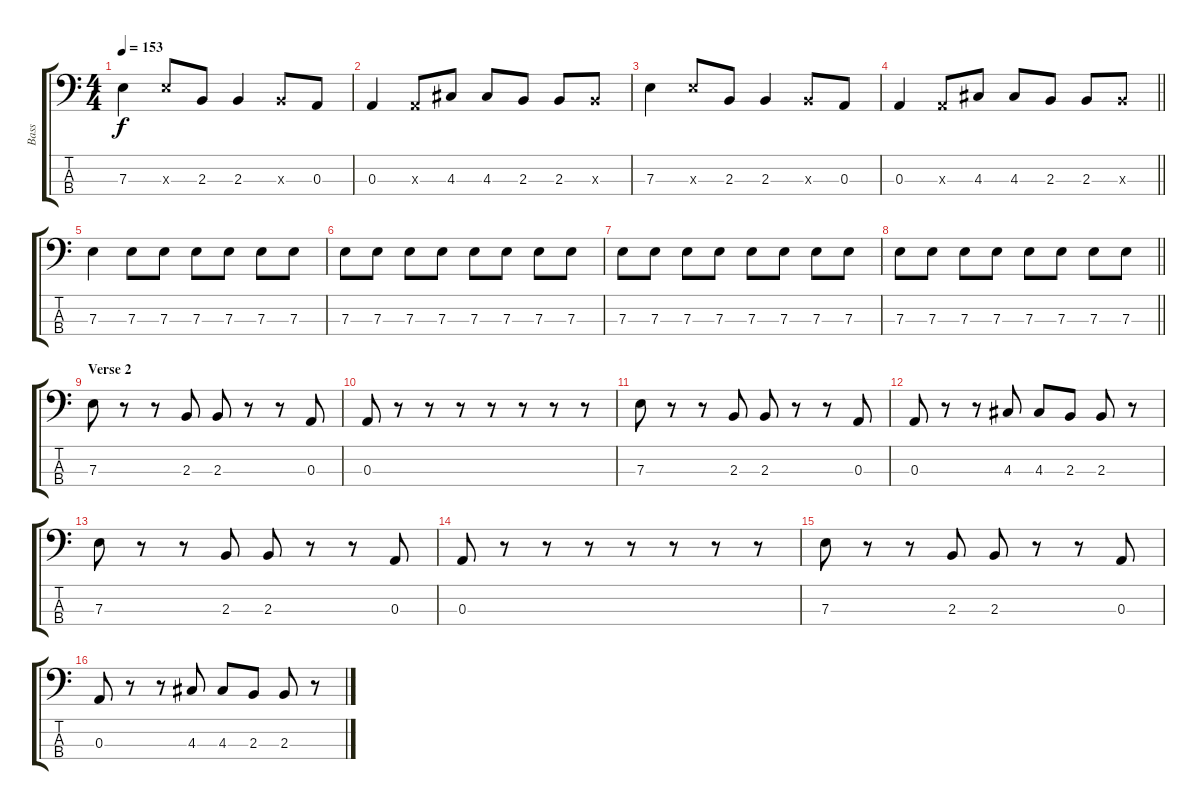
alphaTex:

\track ("Bass" "Bass") {instrument electricbassfinger}
\staff {score tabs}
\tuning (G2 D2 A1 E1) {hide}
\ts (4 4)
\tempo 153
\clef f4
\ks c
7.3.4{dy f} 7.3{x}.8 2.3.8 2.3.4 2.3{x}.8 0.3.8 |
0.3.4 0.3{x}.8 4.3.8 4.3.8 2.3.8 2.3.8 2.3{x}.8 |
7.3.4 7.3{x}.8 2.3.8 2.3.4 2.3{x}.8 0.3.8 |
\barLineRight lightlight
0.3.4 0.3{x}.8 4.3.8 4.3.8 2.3.8 2.3.8 2.3{x}.8 |
7.3.4 7.3.8 7.3.8 7.3.8 7.3.8 7.3.8 7.3.8 |
7.3.8 7.3.8 7.3.8 7.3.8 7.3.8 7.3.8 7.3.8 7.3.8 |
7.3.8 7.3.8 7.3.8 7.3.8 7.3.8 7.3.8 7.3.8 7.3.8 |
\barLineRight lightlight
7.3.8 7.3.8 7.3.8 7.3.8 7.3.8 7.3.8 7.3.8 7.3.8 |
\section ("" "Verse 2")
7.3.8 r.8 r.8 2.3.8 2.3.8 r.8 r.8 0.3.8 |
0.3.8 r.8 r.8 r.8 r.8 r.8 r.8 r.8 |
7.3.8 r.8 r.8 2.3.8 2.3.8 r.8 r.8 0.3.8 |
0.3.8 r.8 r.8 4.3.8 4.3.8 2.3.8 2.3.8 r.8 |
7.3.8 r.8 r.8 2.3.8 2.3.8 r.8 r.8 0.3.8 |
0.3.8 r.8 r.8 r.8 r.8 r.8 r.8 r.8 |
7.3.8 r.8 r.8 2.3.8 2.3.8 r.8 r.8 0.3.8 |
0.3.8 r.8 r.8 4.3.8 4.3.8 2.3.8 2.3.8 r.8
